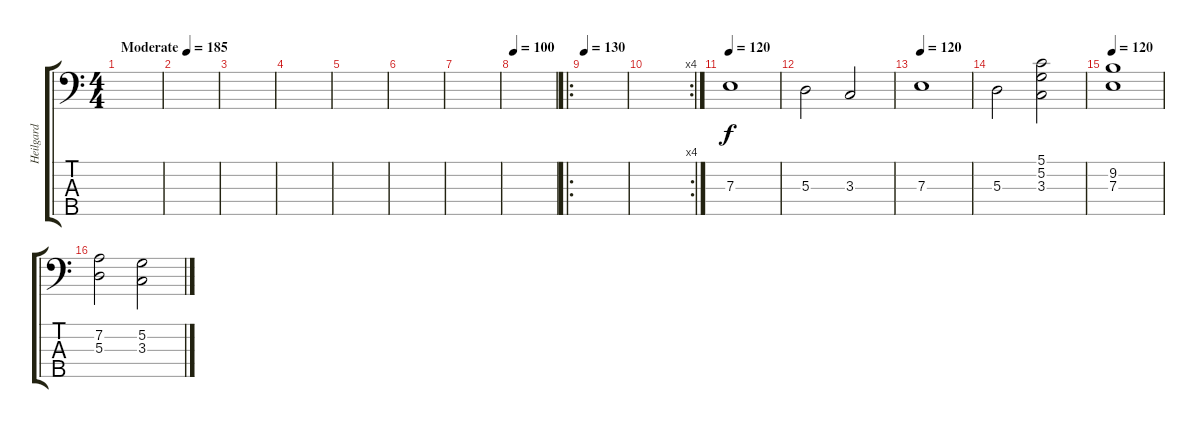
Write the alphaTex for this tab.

\track ("Heilgard" "Heilgard") {instrument electricbassfinger}
\staff {score tabs}
\tuning (G2 D2 A1 E1 B0) {hide}
\ts (4 4)
\tempo (185 "Moderate")
\tempo 200
\tempo (185 "Moderate")
\clef f4
\ks c
|
|
|
|
|
|
|
\tempo 100
|
\ro
\tempo 120
\tempo 130
|
\rc 4
|
\tempo 120
7.3.1 |
5.3.2 3.3.2 |
\tempo 120
7.3.1 |
5.3.2 (5.1 5.2 3.3).2 |
\tempo 120
(9.2 7.3).1 |
(7.2 5.3).2 (5.2 3.3).2
